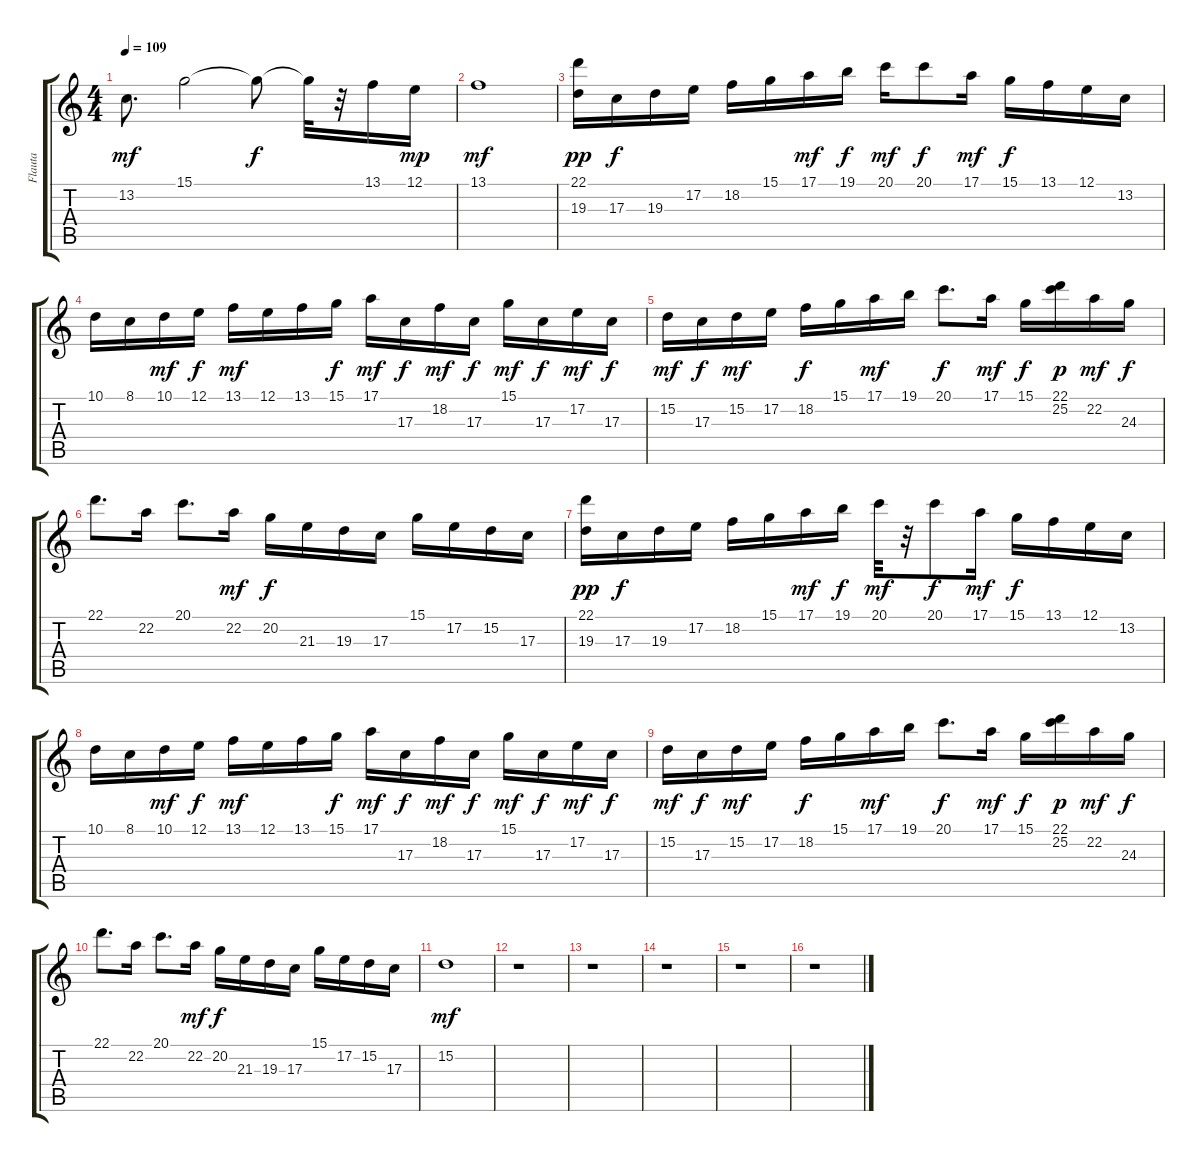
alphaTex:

\track ("Flauta" "Flauta") {instrument flute}
\staff {score tabs}
\tuning (E4 B3 G3 D3 A2 E2) {hide}
\ts (4 4)
\tempo 109
\clef g2
\ks c
13.2.8{d dy mf} 15.1.2 15.1{t}.8{dy f} 15.1{t}.32 r.32 13.1.16 12.1.16{dy mp} |
13.1.1{dy mf} |
(22.1 19.3).16{dy pp} 17.3.16{dy f} 19.3.16 17.2.16 18.2.16 15.1.16 17.1.16{dy mf} 19.1.16{dy f} 20.1.16{dy mf} 20.1.8{dy f} 17.1.16{dy mf} 15.1.16{dy f} 13.1.16 12.1.16 13.2.16 |
10.1.16 8.1.16 10.1.16{dy mf} 12.1.16{dy f} 13.1.16{dy mf} 12.1.16 13.1.16 15.1.16{dy f} 17.1.16{dy mf} 17.3.16{dy f} 18.2.16{dy mf} 17.3.16{dy f} 15.1.16{dy mf} 17.3.16{dy f} 17.2.16{dy mf} 17.3.16{dy f} |
15.2.16{dy mf} 17.3.16{dy f} 15.2.16{dy mf} 17.2.16 18.2.16{dy f} 15.1.16 17.1.16{dy mf} 19.1.16 20.1.8{d dy f} 17.1.16{dy mf} 15.1.16{dy f} (22.1 25.2).16{dy p} 22.2.16{dy mf} 24.3.16{dy f} |
22.1.8{d} 22.2.16 20.1.8{d} 22.2.16{dy mf} 20.2.16{dy f} 21.3.16 19.3.16 17.3.16 15.1.16 17.2.16 15.2.16 17.3.16 |
(22.1 19.3).16{dy pp} 17.3.16{dy f} 19.3.16 17.2.16 18.2.16 15.1.16 17.1.16{dy mf} 19.1.16{dy f} 20.1.32{dy mf} r.32 20.1.8{dy f} 17.1.16{dy mf} 15.1.16{dy f} 13.1.16 12.1.16 13.2.16 |
10.1.16 8.1.16 10.1.16{dy mf} 12.1.16{dy f} 13.1.16{dy mf} 12.1.16 13.1.16 15.1.16{dy f} 17.1.16{dy mf} 17.3.16{dy f} 18.2.16{dy mf} 17.3.16{dy f} 15.1.16{dy mf} 17.3.16{dy f} 17.2.16{dy mf} 17.3.16{dy f} |
15.2.16{dy mf} 17.3.16{dy f} 15.2.16{dy mf} 17.2.16 18.2.16{dy f} 15.1.16 17.1.16{dy mf} 19.1.16 20.1.8{d dy f} 17.1.16{dy mf} 15.1.16{dy f} (22.1 25.2).16{dy p} 22.2.16{dy mf} 24.3.16{dy f} |
22.1.8{d} 22.2.16 20.1.8{d} 22.2.16{dy mf} 20.2.16{dy f} 21.3.16 19.3.16 17.3.16 15.1.16 17.2.16 15.2.16 17.3.16 |
15.2.1{dy mf} |
r.1 |
r.1 |
r.1 |
r.1 |
r.1
